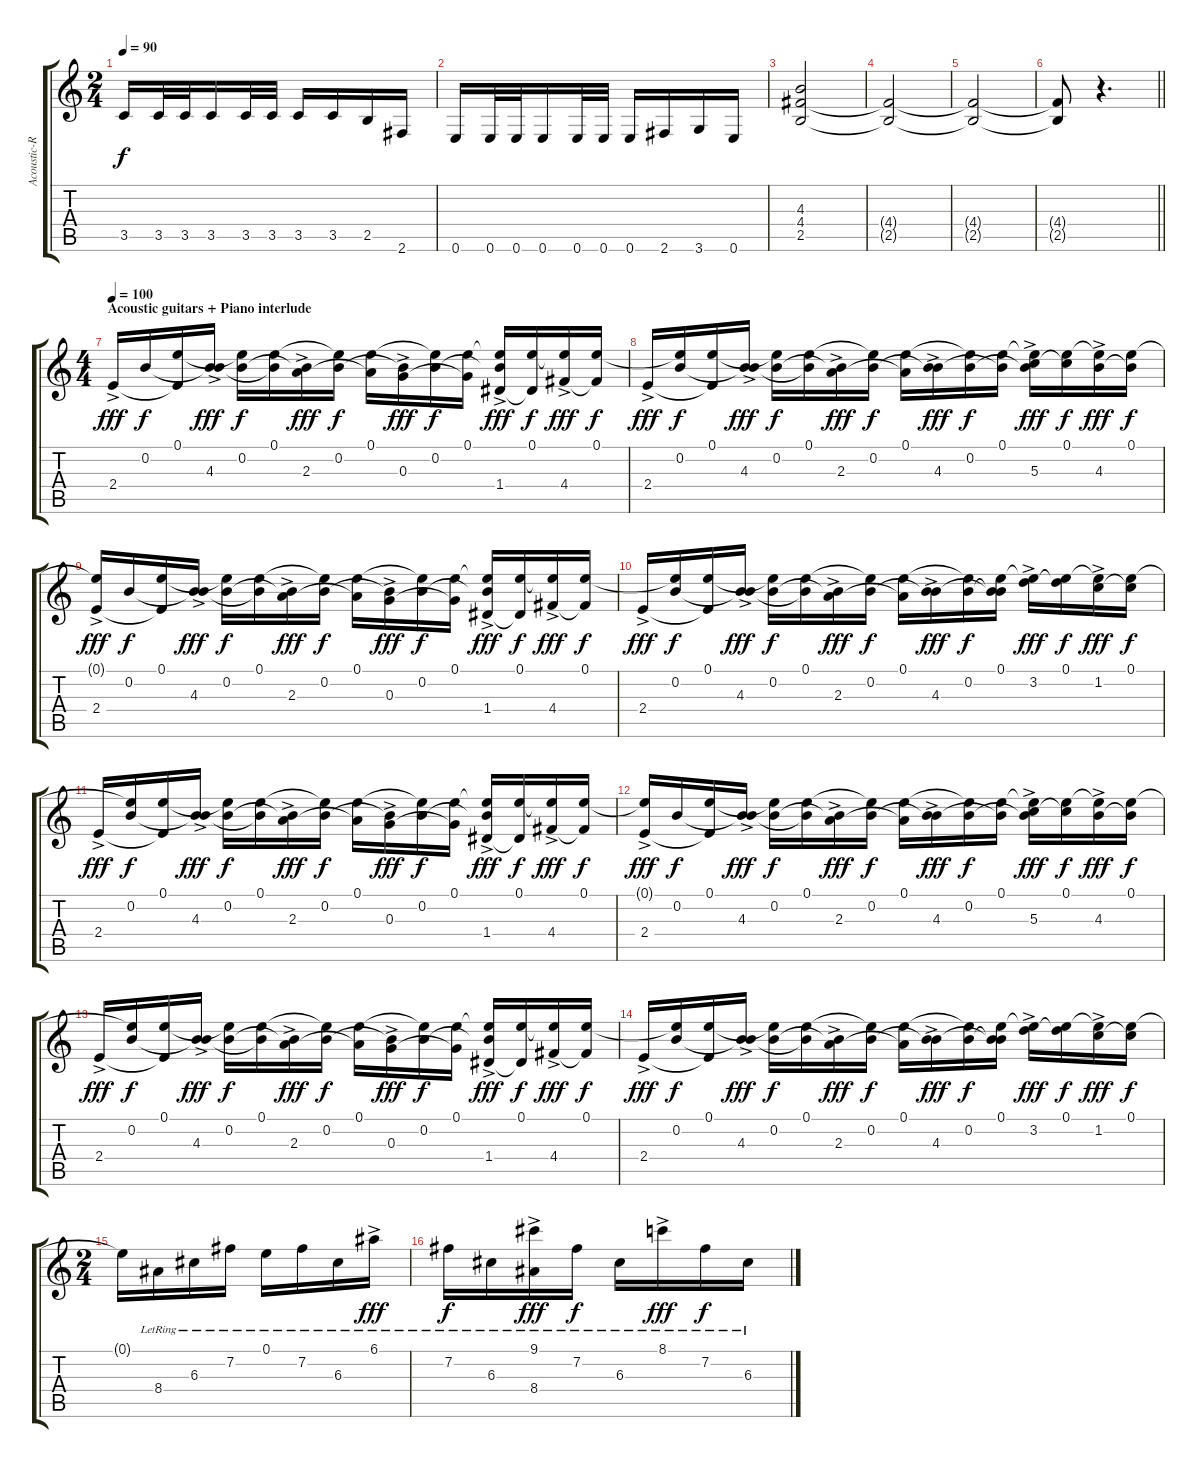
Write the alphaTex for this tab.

\track ("Acoustic-Rhythm-addition lead" "Acoustic-R") {instrument acousticguitarnylon}
\staff {score tabs}
\tuning (E4 B3 G3 D3 A2 E2) {hide}
\ts (2 4)
\tempo 90
\clef g2
\ks c
3.5.16{dy f} 3.5.32 3.5.32 3.5.16 3.5.32 3.5.32 3.5.16 3.5.16 2.5.16 2.6.16 |
0.6.16 0.6.32 0.6.32 0.6.16 0.6.32 0.6.32 0.6.16 2.6.16 3.6.16 0.6.16 |
(4.3 4.4 2.5).2 |
(4.4{t} 2.5{t}).2 |
(4.4{t} 2.5{t}).2 |
\barLineRight lightlight
(4.4{t} 2.5{t}).8 r.4{d} |
\ts (4 4)
\section ("" "Acoustic guitars + Piano interlude")
\tempo 100
2.4{ac}.16{dy fff volume 16 instrument acousticguitarnylon} 0.2.16{dy f} (0.1 2.4{t}).16 (0.2{t} 4.3{ac}).16{dy fff} (0.1{t} 0.2).16{dy f} (0.1 4.3{t}).16 (0.2{t} 2.3{ac}).16{dy fff} (0.1{t} 0.2).16{dy f} (0.1 2.3{t}).16 (0.2{t} 0.3{ac}).16{dy fff} (0.1{t} 0.2).16{dy f} (0.1 0.3{t}).16 (0.1{t} 0.2{t} 1.4{ac}).16{dy fff} (0.1 1.4{t}).16{dy f} (0.1{t} 4.4{ac}).16{dy fff} (0.1 4.4{t}).16{dy f} |
2.4{ac}.16{dy fff} (0.1{t} 0.2).16{dy f} (0.1 2.4{t}).16 (0.2{t} 4.3{ac}).16{dy fff} (0.1{t} 0.2).16{dy f} (0.1 4.3{t}).16 (0.2{t} 2.3{ac}).16{dy fff} (0.1{t} 0.2).16{dy f} (0.1 2.3{t}).16 (0.2{t} 4.3{ac}).16{dy fff} (0.1{t} 0.2).16{dy f} (0.1 4.3{t}).16 (0.1{t} 0.2{t} 5.3{ac}).16{dy fff} (0.1 5.3{t}).16{dy f} (0.1{t} 4.3{ac}).16{dy fff} (0.1 4.3{t}).16{dy f} |
(0.1{t} 2.4{ac}).16{dy fff} 0.2.16{dy f} (0.1 2.4{t}).16 (0.2{t} 4.3{ac}).16{dy fff} (0.1{t} 0.2).16{dy f} (0.1 4.3{t}).16 (0.2{t} 2.3{ac}).16{dy fff} (0.1{t} 0.2).16{dy f} (0.1 2.3{t}).16 (0.2{t} 0.3{ac}).16{dy fff} (0.1{t} 0.2).16{dy f} (0.1 0.3{t}).16 (0.1{t} 0.2{t} 1.4{ac}).16{dy fff} (0.1 1.4{t}).16{dy f} (0.1{t} 4.4{ac}).16{dy fff} (0.1 4.4{t}).16{dy f} |
2.4{ac}.16{dy fff} (0.1{t} 0.2).16{dy f} (0.1 2.4{t}).16 (0.2{t} 4.3{ac}).16{dy fff} (0.1{t} 0.2).16{dy f} (0.1 4.3{t}).16 (0.2{t} 2.3{ac}).16{dy fff} (0.1{t} 0.2).16{dy f} (0.1 2.3{t}).16 (0.2{t} 4.3{ac}).16{dy fff} (0.1{t} 0.2).16{dy f} (0.1 0.2{t} 4.3{t}).16 (0.1{t} 3.2{ac}).16{dy fff} (0.1 3.2{t}).16{dy f} (0.1{t} 1.2{ac}).16{dy fff} (0.1 1.2{t}).16{dy f} |
2.4{ac}.16{dy fff} (0.1{t} 0.2).16{dy f} (0.1 2.4{t}).16 (0.2{t} 4.3{ac}).16{dy fff} (0.1{t} 0.2).16{dy f} (0.1 4.3{t}).16 (0.2{t} 2.3{ac}).16{dy fff} (0.1{t} 0.2).16{dy f} (0.1 2.3{t}).16 (0.2{t} 0.3{ac}).16{dy fff} (0.1{t} 0.2).16{dy f} (0.1 0.3{t}).16 (0.1{t} 0.2{t} 1.4{ac}).16{dy fff} (0.1 1.4{t}).16{dy f} (0.1{t} 4.4{ac}).16{dy fff} (0.1 4.4{t}).16{dy f} |
(0.1{t} 2.4{ac}).16{dy fff} 0.2.16{dy f} (0.1 2.4{t}).16 (0.2{t} 4.3{ac}).16{dy fff} (0.1{t} 0.2).16{dy f} (0.1 4.3{t}).16 (0.2{t} 2.3{ac}).16{dy fff} (0.1{t} 0.2).16{dy f} (0.1 2.3{t}).16 (0.2{t} 4.3{ac}).16{dy fff} (0.1{t} 0.2).16{dy f} (0.1 4.3{t}).16 (0.1{t} 0.2{t} 5.3{ac}).16{dy fff} (0.1 5.3{t}).16{dy f} (0.1{t} 4.3{ac}).16{dy fff} (0.1 4.3{t}).16{dy f} |
2.4{ac}.16{dy fff} (0.1{t} 0.2).16{dy f} (0.1 2.4{t}).16 (0.2{t} 4.3{ac}).16{dy fff} (0.1{t} 0.2).16{dy f} (0.1 4.3{t}).16 (0.2{t} 2.3{ac}).16{dy fff} (0.1{t} 0.2).16{dy f} (0.1 2.3{t}).16 (0.2{t} 0.3{ac}).16{dy fff} (0.1{t} 0.2).16{dy f} (0.1 0.3{t}).16 (0.1{t} 0.2{t} 1.4{ac}).16{dy fff} (0.1 1.4{t}).16{dy f} (0.1{t} 4.4{ac}).16{dy fff} (0.1 4.4{t}).16{dy f} |
2.4{ac}.16{dy fff} (0.1{t} 0.2).16{dy f} (0.1 2.4{t}).16 (0.2{t} 4.3{ac}).16{dy fff} (0.1{t} 0.2).16{dy f} (0.1 4.3{t}).16 (0.2{t} 2.3{ac}).16{dy fff} (0.1{t} 0.2).16{dy f} (0.1 2.3{t}).16 (0.2{t} 4.3{ac}).16{dy fff} (0.1{t} 0.2).16{dy f} (0.1 0.2{t} 4.3{t}).16 (0.1{t} 3.2{ac}).16{dy fff} (0.1 3.2{t}).16{dy f} (0.1{t} 1.2{ac}).16{dy fff} (0.1 1.2{t}).16{dy f} |
\ts (2 4)
0.1{t}.16 8.4{lr}.16 6.3{lr}.16 7.2{lr}.16 0.1{lr}.16 7.2{lr}.16 6.3{lr}.16 6.1{ac lr}.16{dy fff} |
7.2{lr}.16{dy f} 6.3{lr}.16 (9.1{ac lr} 8.4{lr}).16{dy fff} 7.2{lr}.16{dy f} 6.3{lr}.16 8.1{ac lr}.16{dy fff} 7.2{lr}.16{dy f} 6.3{lr}.16
